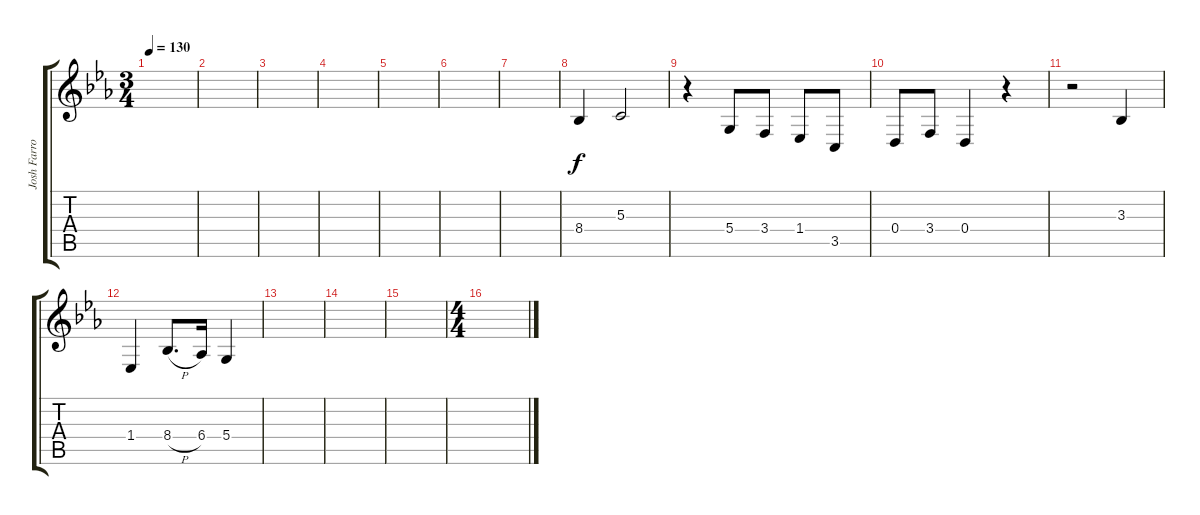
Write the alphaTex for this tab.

\track ("Josh Farro (Vocals)" "Josh Farro") {instrument tenorsax}
\staff {score tabs}
\tuning (E4 B3 G3 D3 A2 E2) {hide}
\ts (3 4)
\tempo 130
\clef g2
\ks eb
|
|
|
|
|
|
|
8.4.4 5.3.2 |
r.4 5.4.8 3.4.8 1.4.8 3.5.8 |
0.4.8 3.4.8 0.4.4 r.4 |
r.2 3.3.4 |
1.4.4 8.4{h}.8{d} 6.4.16 5.4.4 |
|
|
|
\ts (4 4)
